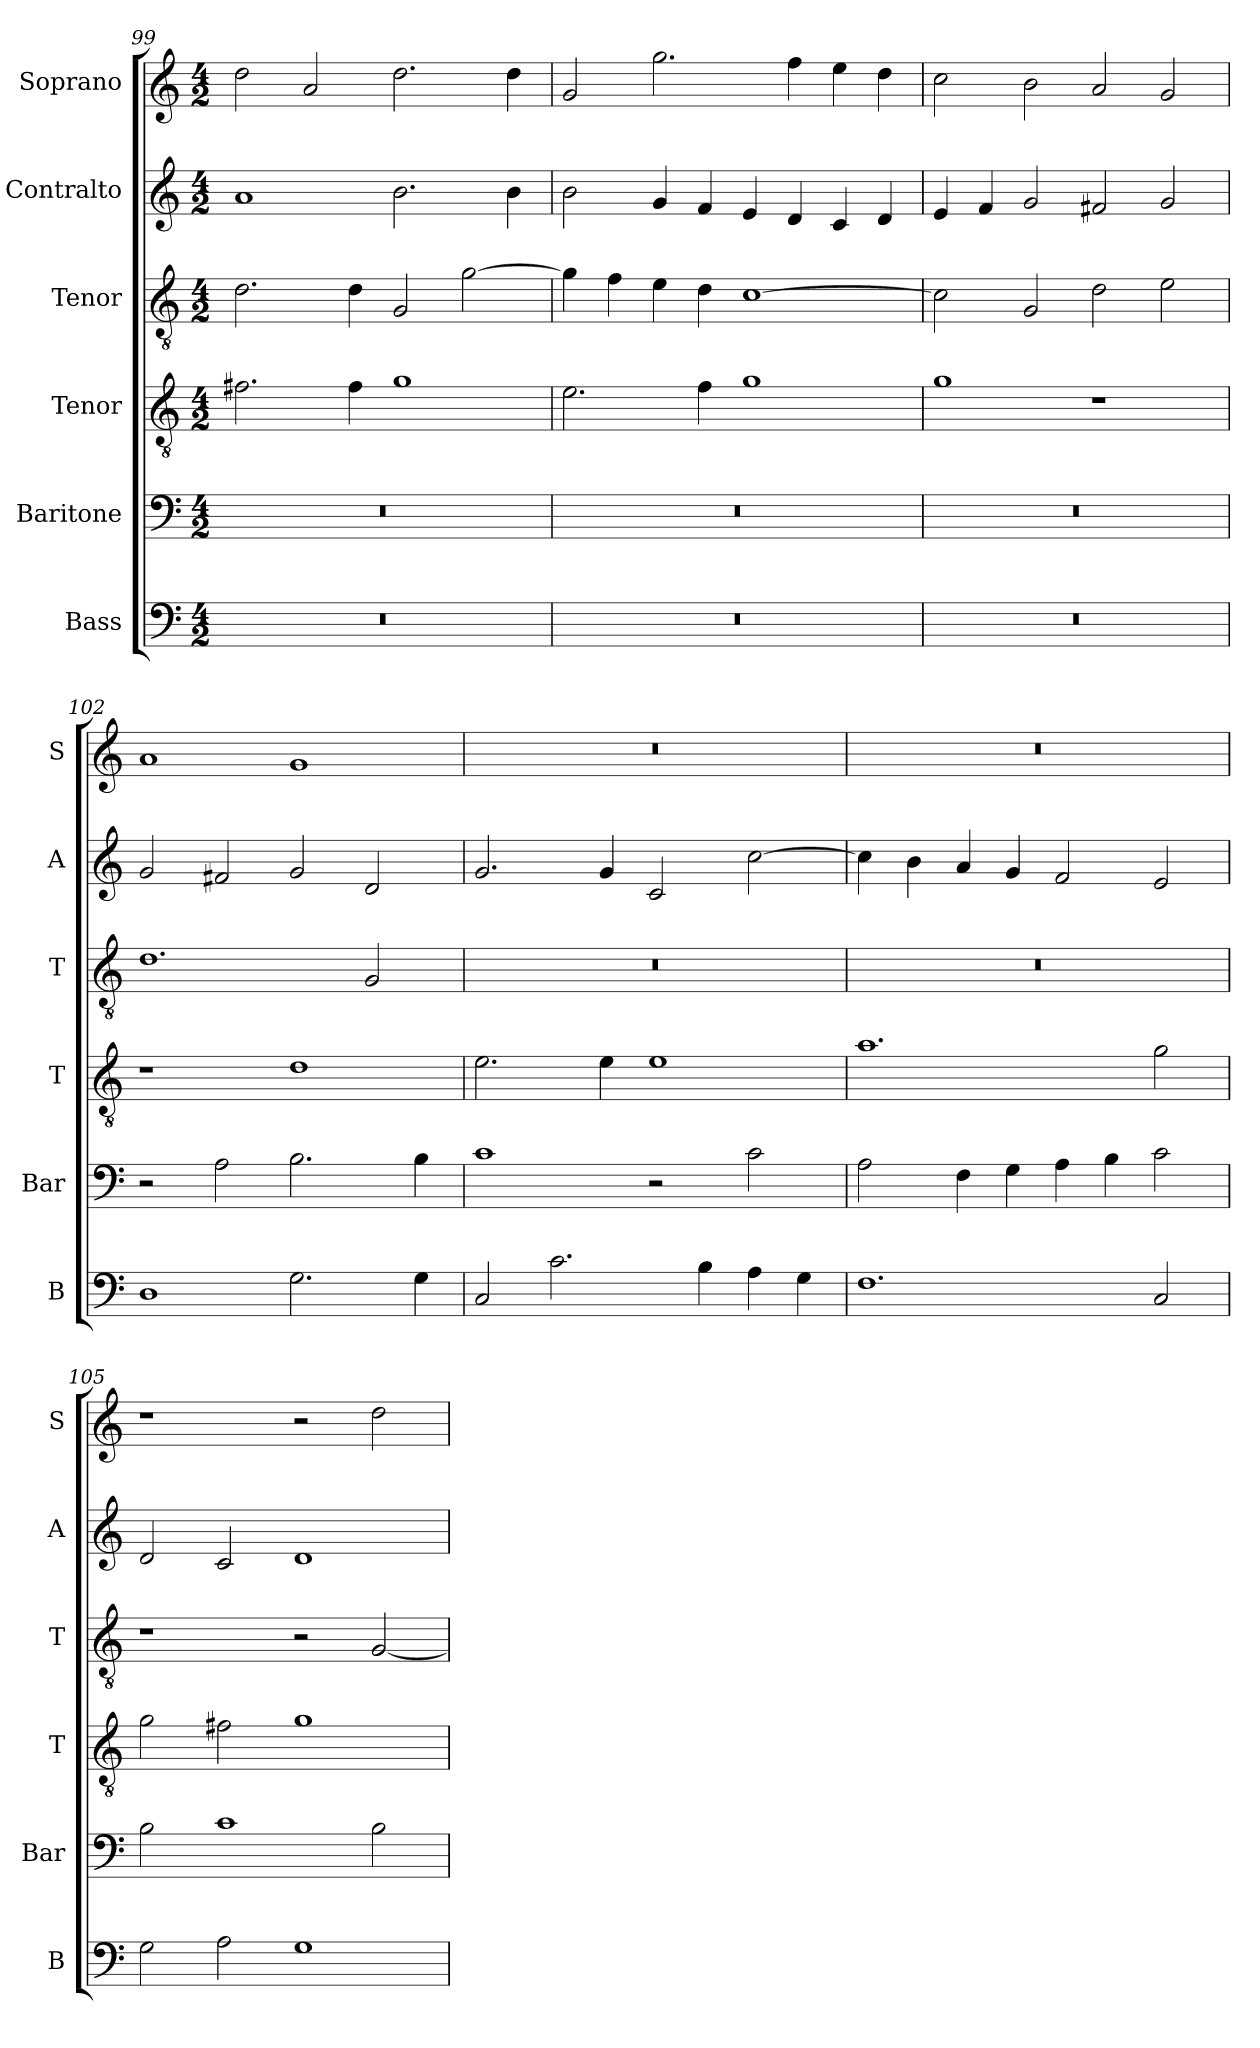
**kern	**kern	**kern	**kern	**kern	**kern
*part6	*part5	*part4	*part3	*part2	*part1
*staff6	*staff5	*staff4	*staff3	*staff2	*staff1
*I"Bass	*I"Baritone	*I"Tenor	*I"Tenor	*I"Contralto	*I"Soprano
*I'B	*I'Bar	*I'T	*I'T	*I'A	*I'S
*clefF4	*clefF4	*clefGv2	*clefGv2	*clefG2	*clefG2
*k[]	*k[]	*k[]	*k[]	*k[]	*k[]
*G:mix	*G:mix	*G:mix	*G:mix	*G:mix	*G:mix
*M4/2	*M4/2	*M4/2	*M4/2	*M4/2	*M4/2
=99	=99	=99	=99	=99	=99
0r	0r	2.f#X	2.d	1a	2dd
.	.	.	.	.	2a
.	.	4f#	4d	.	.
.	.	1g	2G	2.b	2.dd
.	.	.	[2g	.	.
.	.	.	.	4b	4dd
=100	=100	=100	=100	=100	=100
0r	0r	2.e	4g]	2b	2g
.	.	.	4f	.	.
.	.	.	4e	4g	2.gg
.	.	4f	4d	4f	.
.	.	1g	[1c	4e	.
.	.	.	.	4d	4ff
.	.	.	.	4c	4ee
.	.	.	.	4d	4dd
=101	=101	=101	=101	=101	=101
0r	0r	1g	2c]	4e	2cc
.	.	.	.	4f	.
.	.	.	2G	2g	2b
.	.	1r	2d	2f#X	2a
.	.	.	2e	2g	2g
=102	=102	=102	=102	=102	=102
1D	2r	1r	1.d	2g	1a
.	2A	.	.	2f#X	.
2.G	2.B	1d	.	2g	1g
.	.	.	2G	2d	.
4G	4B	.	.	.	.
=103	=103	=103	=103	=103	=103
2C	1c	2.e	0r	2.g	0r
2.c	.	.	.	.	.
.	.	4e	.	4g	.
.	2r	1e	.	2c	.
4B	.	.	.	.	.
4A	2c	.	.	[2cc	.
4G	.	.	.	.	.
=104	=104	=104	=104	=104	=104
1.F	2A	1.a	0r	4cc]	0r
.	.	.	.	4b	.
.	4F	.	.	4a	.
.	4G	.	.	4g	.
.	4A	.	.	2f	.
.	4B	.	.	.	.
2C	2c	2g	.	2e	.
=105	=105	=105	=105	=105	=105
2G	2B	2g	1r	2d	1r
2A	1c	2f#X	.	2c	.
1G	.	1g	2r	1d	2r
.	2B	.	[2G	.	2dd
=	=	=	=	=	=
*-	*-	*-	*-	*-	*-
